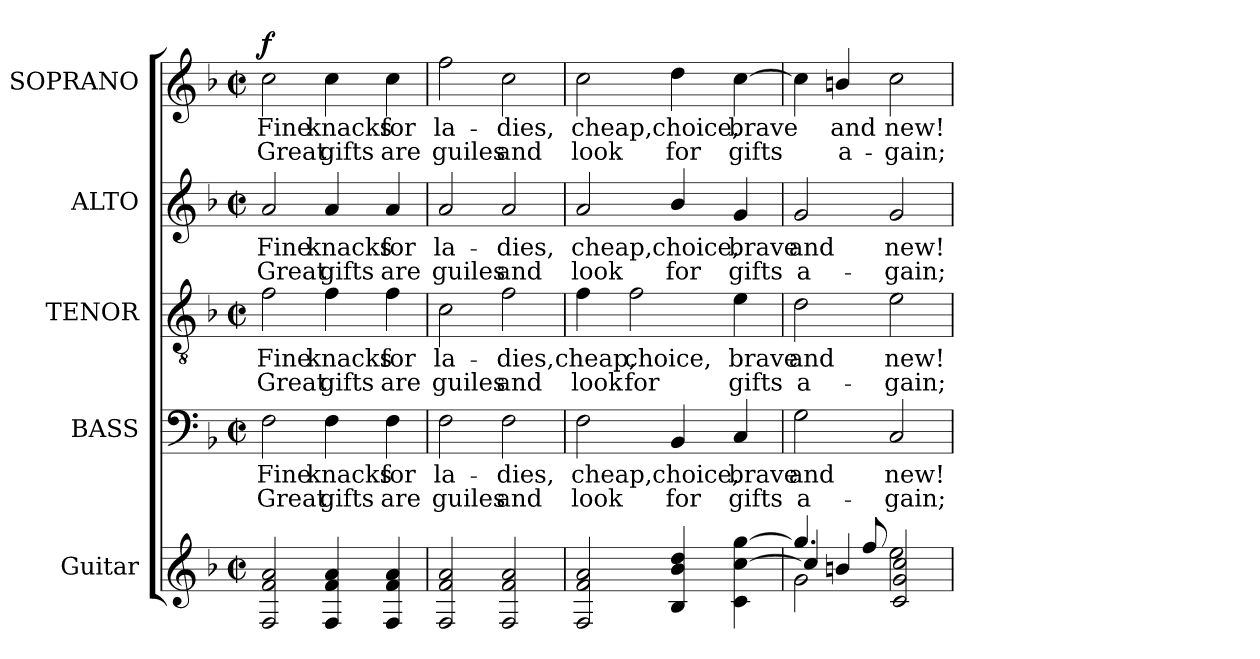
**kern	**kern	**text	**text	**kern	**text	**text	**kern	**text	**text	**kern	**text	**text	**dynam
*part5	*part4	*part4	*part4	*part3	*part3	*part3	*part2	*part2	*part2	*part1	*part1	*part1	*part1
*staff5	*staff4	*staff4	*staff4	*staff3	*staff3	*staff3	*staff2	*staff2	*staff2	*staff1	*staff1	*staff1	*staff1
*I"Guitar	*I"BASS	*	*	*I"TENOR	*	*	*I"ALTO	*	*	*I"SOPRANO	*	*	*
*	*I'B.	*	*	*I'T.	*	*	*I'A.	*	*	*I'S.	*	*	*
!!LO:PB:g=z
*clefG2	*clefF4	*	*	*clefGv2	*	*	*clefG2	*	*	*clefG2	*	*	*
*ITrd7c12	*	*	*	*ITrd7c12	*	*	*	*	*	*	*	*	*
*k[b-]	*k[b-]	*	*	*k[b-]	*	*	*k[b-]	*	*	*k[b-]	*	*	*
*F:	*F:	*	*	*F:	*	*	*F:	*	*	*F:	*	*	*
*M2/2	*M2/2	*	*	*M2/2	*	*	*M2/2	*	*	*M2/2	*	*	*
*met(c|)	*met(c|)	*	*	*met(c|)	*	*	*met(c|)	*	*	*met(c|)	*	*	*
=1	=1	=1	=1	=1	=1	=1	=1	=1	=1	=1	=1	=1	=1
!	!	!LO:LY:b:color=#000000	!LO:LY:b:color=#000000	!	!	!	!	!	!	!	!	!	!
!	!	!	!	!	!LO:LY:b:color=#000000	!LO:LY:b:color=#000000	!	!	!	!	!	!	!
!	!	!	!	!	!	!	!	!LO:LY:b:color=#000000	!LO:LY:b:color=#000000	!	!	!	!
!	!	!	!	!	!	!	!	!	!	!	!LO:LY:b:color=#000000	!LO:LY:b:color=#000000	!
2FFi/ 2Fi 2Ai	2Fi\	Fine	Great	2Fi\	Fine	Great	2ai/	Fine	Great	2cci\	Fine	Great	f
!	!	!LO:LY:b:color=#000000	!LO:LY:b:color=#000000	!	!	!	!	!	!	!	!	!	!
!	!	!	!	!	!LO:LY:b:color=#000000	!LO:LY:b:color=#000000	!	!	!	!	!	!	!
!	!	!	!	!	!	!	!	!LO:LY:b:color=#000000	!LO:LY:b:color=#000000	!	!	!	!
!	!	!	!	!	!	!	!	!	!	!	!LO:LY:b:color=#000000	!LO:LY:b:color=#000000	!
4FFi/ 4Fi 4Ai	4Fi\	knacks	gifts	4Fi\	knacks	gifts	4ai/	knacks	gifts	4cci\	knacks	gifts	.
!	!	!LO:LY:b:color=#000000	!LO:LY:b:color=#000000	!	!	!	!	!	!	!	!	!	!
!	!	!	!	!	!LO:LY:b:color=#000000	!LO:LY:b:color=#000000	!	!	!	!	!	!	!
!	!	!	!	!	!	!	!	!LO:LY:b:color=#000000	!LO:LY:b:color=#000000	!	!	!	!
!	!	!	!	!	!	!	!	!	!	!	!LO:LY:b:color=#000000	!LO:LY:b:color=#000000	!
4FFi/ 4Fi 4Ai	4Fi\	for	are	4Fi\	for	are	4ai/	for	are	4cci\	for	are	.
=2	=2	=2	=2	=2	=2	=2	=2	=2	=2	=2	=2	=2	=2
!	!	!LO:LY:b:color=#000000	!LO:LY:b:color=#000000	!	!	!	!	!	!	!	!	!	!
!	!	!	!	!	!LO:LY:b:color=#000000	!LO:LY:b:color=#000000	!	!	!	!	!	!	!
!	!	!	!	!	!	!	!	!LO:LY:b:color=#000000	!LO:LY:b:color=#000000	!	!	!	!
!	!	!	!	!	!	!	!	!	!	!	!LO:LY:b:color=#000000	!LO:LY:b:color=#000000	!
2FFi/ 2Fi 2Ai	2Fi\	la-	guiles	2Ci\	la-	guiles	2ai/	la-	guiles	2ffi\	la-	guiles	.
!	!	!LO:LY:b:color=#000000	!LO:LY:b:color=#000000	!	!	!	!	!	!	!	!	!	!
!	!	!	!	!	!LO:LY:b:color=#000000	!LO:LY:b:color=#000000	!	!	!	!	!	!	!
!	!	!	!	!	!	!	!	!LO:LY:b:color=#000000	!LO:LY:b:color=#000000	!	!	!	!
!	!	!	!	!	!	!	!	!	!	!	!LO:LY:b:color=#000000	!LO:LY:b:color=#000000	!
2FFi/ 2Fi 2Ai	2Fi\	-dies,	and	2Fi\	-dies,	and	2ai/	-dies,	and	2cci\	-dies,	and	.
=3	=3	=3	=3	=3	=3	=3	=3	=3	=3	=3	=3	=3	=3
!	!	!LO:LY:b:color=#000000	!LO:LY:b:color=#000000	!	!	!	!	!	!	!	!	!	!
!	!	!	!	!	!LO:LY:b:color=#000000	!LO:LY:b:color=#000000	!	!	!	!	!	!	!
!	!	!	!	!	!	!	!	!LO:LY:b:color=#000000	!LO:LY:b:color=#000000	!	!	!	!
!	!	!	!	!	!	!	!	!	!	!	!LO:LY:b:color=#000000	!LO:LY:b:color=#000000	!
2FFi/ 2Fi 2Ai	2Fi\	cheap,	look	4Fi\	cheap,	look	2ai/	cheap,	look	2cci\	cheap,	look	.
!	!	!	!	!	!LO:LY:b:color=#000000	!LO:LY:b:color=#000000	!	!	!	!	!	!	!
.	.	.	.	2Fi\	choice,	for	.	.	.	.	.	.	.
!	!	!LO:LY:b:color=#000000	!LO:LY:b:color=#000000	!	!	!	!	!	!	!	!	!	!
!	!	!	!	!	!	!	!	!LO:LY:b:color=#000000	!LO:LY:b:color=#000000	!	!	!	!
!	!	!	!	!	!	!	!	!	!	!	!LO:LY:b:color=#000000	!LO:LY:b:color=#000000	!
4BB-i/ 4B-i 4di	4BB-i/	choice,	for	.	.	.	4b-i/	choice,	for	4ddi\	choice,	for	.
!	!	!LO:LY:b:color=#000000	!LO:LY:b:color=#000000	!	!	!	!	!	!	!	!	!	!
!	!	!	!	!	!LO:LY:b:color=#000000	!LO:LY:b:color=#000000	!	!	!	!	!	!	!
!	!	!	!	!	!	!	!	!LO:LY:b:color=#000000	!LO:LY:b:color=#000000	!	!	!	!
!	!	!	!	!	!	!	!	!	!	!	!LO:LY:b:color=#000000	!LO:LY:b:color=#000000	!
4Ci\ [4ci [4gi	4Ci/	brave	gifts	4Ei\	brave	gifts	4gi/	brave	gifts	[4cci\	brave	gifts	.
=4	=4	=4	=4	=4	=4	=4	=4	=4	=4	=4	=4	=4	=4
*^	*	*	*	*	*	*	*	*	*	*	*	*	*
*	*^	*	*	*	*	*	*	*	*	*	*	*	*	*
!	!	!	!	!LO:LY:b:color=#000000	!LO:LY:b:color=#000000	!	!	!	!	!	!	!	!	!	!
!	!	!	!	!	!	!	!LO:LY:b:color=#000000	!LO:LY:b:color=#000000	!	!	!	!	!	!	!
!	!	!	!	!	!	!	!	!	!	!LO:LY:b:color=#000000	!LO:LY:b:color=#000000	!	!	!	!
4.gi/]	2Gi\	4ci/]	2Gi\	and	a-	2Di\	and	a-	2gi/	and	a-	4cci\]	.	.	.
!	!	!	!	!	!	!	!	!	!	!	!	!	!LO:LY:b:color=#000000	!LO:LY:b:color=#000000	!
.	.	4Bni/	.	.	.	.	.	.	.	.	.	4bni/	and	a-	.
8fi/	.	.	.	.	.	.	.	.	.	.	.	.	.	.	.
!	!	!	!	!LO:LY:b:color=#000000	!LO:LY:b:color=#000000	!	!	!	!	!	!	!	!	!	!
!	!	!	!	!	!	!	!LO:LY:b:color=#000000	!LO:LY:b:color=#000000	!	!	!	!	!	!	!
!	!	!	!	!	!	!	!	!	!	!LO:LY:b:color=#000000	!LO:LY:b:color=#000000	!	!	!	!
!	!	!	!	!	!	!	!	!	!	!	!	!	!LO:LY:b:color=#000000	!LO:LY:b:color=#000000	!
2ei\	2ryy	2Ci/ 2Gi 2ci	2Ci/	new!	-gain;	2Ei\	new!	-gain;	2gi/	new!	-gain;	2cci\	new!	-gain;	.
*v	*v	*v	*	*	*	*	*	*	*	*	*	*	*	*	*
=	=	=	=	=	=	=	=	=	=	=	=	=	=
*-	*-	*-	*-	*-	*-	*-	*-	*-	*-	*-	*-	*-	*-
